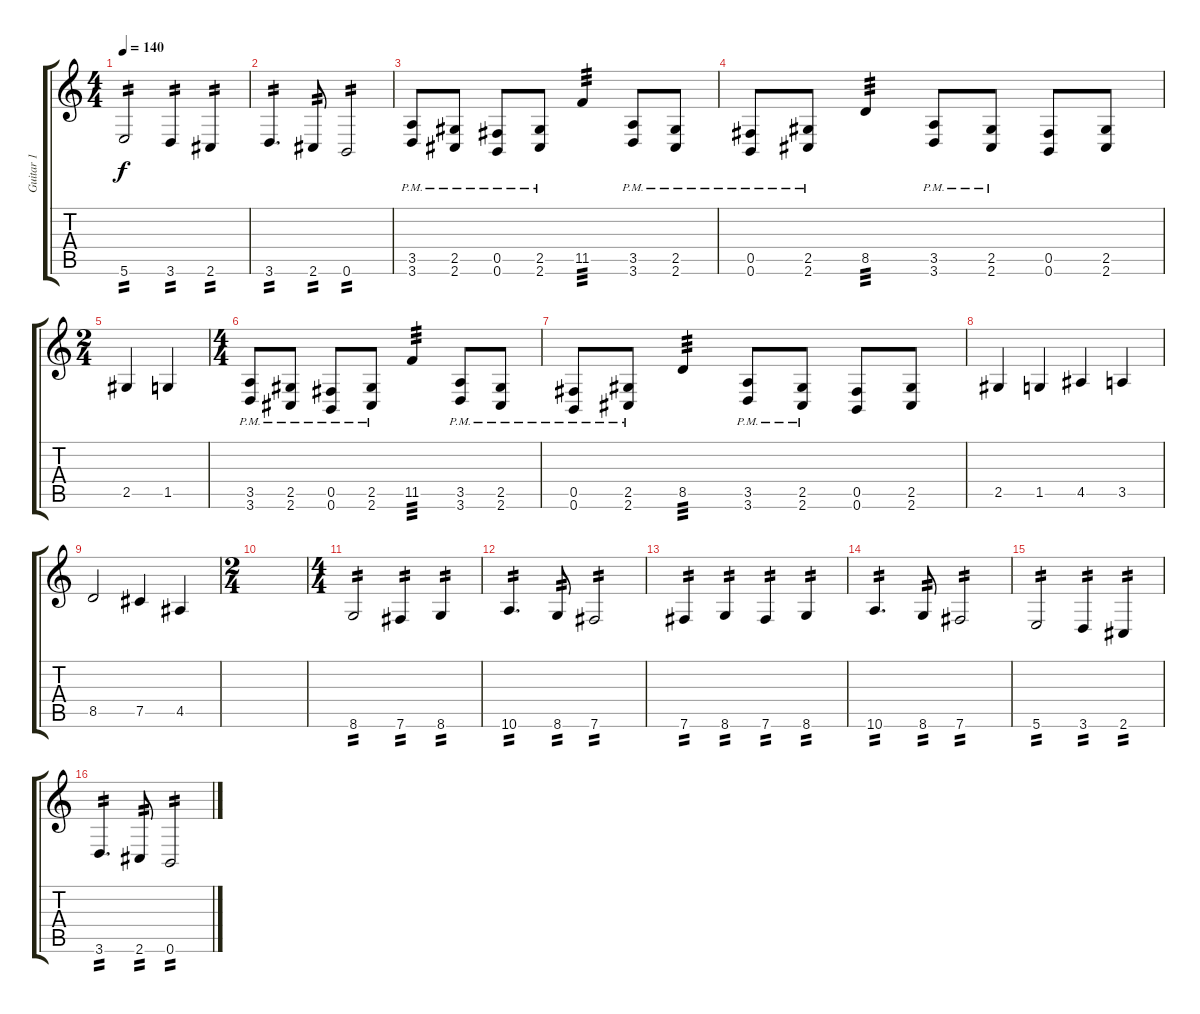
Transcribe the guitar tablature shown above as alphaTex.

\track ("Guitar 1" "Guitar 1") {instrument distortionguitar}
\staff {score tabs}
\tuning (Db4 Ab3 E3 B2 Gb2 B1) {hide}
\ts (4 4)
\tempo 140
\clef g2
\ks c
5.6.2{tp 2 dy f} 3.6.4{tp 2} 2.6.4{tp 2} |
3.6.4{d tp 2} 2.6.8{tp 2} 0.6.2{tp 2} |
(3.5 3.6{pm}).8 (2.5 2.6{pm}).8 (0.5 0.6{pm}).8 (2.5 2.6{pm}).8 11.5.4{tp 3} (3.5 3.6{pm}).8 (2.5 2.6{pm}).8 |
(0.5 0.6{pm}).8 (2.5 2.6{pm}).8 8.5.4{tp 3} (3.5 3.6{pm}).8 (2.5 2.6{pm}).8 (0.5 0.6).8 (2.5 2.6).8 |
\ts (2 4)
2.5.4 1.5.4 |
\ts (4 4)
(3.5 3.6{pm}).8 (2.5 2.6{pm}).8 (0.5 0.6{pm}).8 (2.5 2.6{pm}).8 11.5.4{tp 3} (3.5 3.6{pm}).8 (2.5 2.6{pm}).8 |
(0.5 0.6{pm}).8 (2.5 2.6{pm}).8 8.5.4{tp 3} (3.5 3.6{pm}).8 (2.5 2.6{pm}).8 (0.5 0.6).8 (2.5 2.6).8 |
2.5.4 1.5.4 4.5.4 3.5.4 |
8.5.2 7.5.4 4.5.4 |
\ts (2 4)
|
\ts (4 4)
8.6.2{tp 2 volume 15} 7.6.4{tp 2} 8.6.4{tp 2} |
10.6.4{d tp 2} 8.6.8{tp 2} 7.6.2{tp 2} |
7.6.4{tp 2} 8.6.4{tp 2} 7.6.4{tp 2} 8.6.4{tp 2} |
10.6.4{d tp 2} 8.6.8{tp 2} 7.6.2{tp 2} |
5.6.2{tp 2} 3.6.4{tp 2} 2.6.4{tp 2} |
3.6.4{d tp 2} 2.6.8{tp 2} 0.6.2{tp 2}
